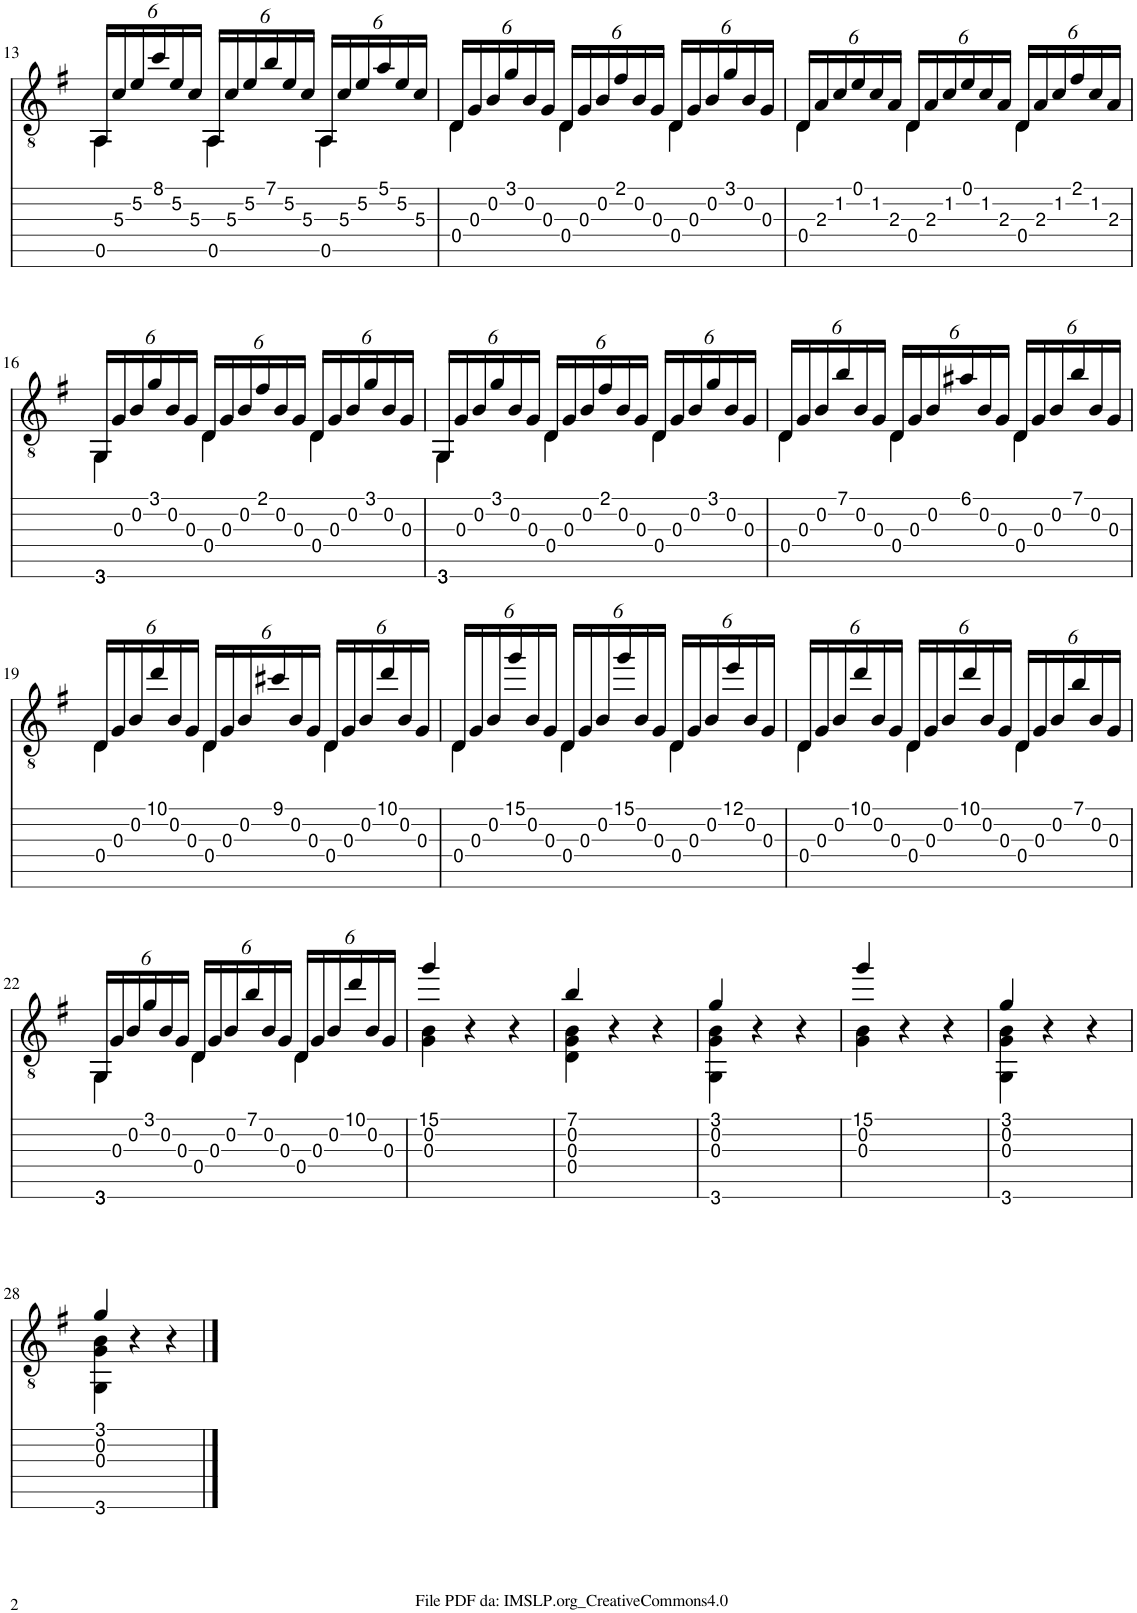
**kern	**kern
*part1	*part1
*staff2	*staff1
*I"Guitar	*
*I'Guit.	*
!!LO:PB:g=z
*	*clefGv2
*k[f#]	*k[f#]
*M3/4	*M3/4
*Xbrackettup	*Xbrackettup
=13	=13
*^	*^
24AALL	4AA	24AA/LL	4AA\
24c	.	24c/	.
24eJ	.	24e/	.
24ccL	.	24cc/	.
24e	.	24e/	.
24cJJ	.	24c/JJ	.
24AALL	4AA	24AA/LL	4AA\
24c	.	24c/	.
24eJ	.	24e/	.
24bL	.	24b/	.
24e	.	24e/	.
24cJJ	.	24c/JJ	.
24AALL	4AA	24AA/LL	4AA\
24c	.	24c/	.
24eJ	.	24e/	.
24aL	.	24a/	.
24e	.	24e/	.
24cJJ	.	24c/JJ	.
=14	=14	=14	=14
24DLL	4D	24D/LL	4D\
24G	.	24G/	.
24BJ	.	24B/	.
24gL	.	24g/	.
24B	.	24B/	.
24GJJ	.	24G/JJ	.
24DLL	4D	24D/LL	4D\
24G	.	24G/	.
24BJ	.	24B/	.
24f#L	.	24f#/	.
24B	.	24B/	.
24GJJ	.	24G/JJ	.
24DLL	4D	24D/LL	4D\
24G	.	24G/	.
24BJ	.	24B/	.
24gL	.	24g/	.
24B	.	24B/	.
24GJJ	.	24G/JJ	.
=15	=15	=15	=15
24DLL	4D	24D/LL	4D\
24A	.	24A/	.
24cJ	.	24c/	.
24eL	.	24e/	.
24c	.	24c/	.
24AJJ	.	24A/JJ	.
24DLL	4D	24D/LL	4D\
24A	.	24A/	.
24cJ	.	24c/	.
24eL	.	24e/	.
24c	.	24c/	.
24AJJ	.	24A/JJ	.
24DLL	4D	24D/LL	4D\
24A	.	24A/	.
24cJ	.	24c/	.
24f#L	.	24f#/	.
24c	.	24c/	.
24AJJ	.	24A/JJ	.
!!LO:LB:g=z	!!
=16	=16	=16	=16
24GGLL	4GG	24GG/LL	4GG\
24G	.	24G/	.
24BJ	.	24B/	.
24gL	.	24g/	.
24B	.	24B/	.
24GJJ	.	24G/JJ	.
24DLL	4D	24D/LL	4D\
24G	.	24G/	.
24BJ	.	24B/	.
24f#L	.	24f#/	.
24B	.	24B/	.
24GJJ	.	24G/JJ	.
24DLL	4D	24D/LL	4D\
24G	.	24G/	.
24BJ	.	24B/	.
24gL	.	24g/	.
24B	.	24B/	.
24GJJ	.	24G/JJ	.
=17	=17	=17	=17
24GGLL	4GG	24GG/LL	4GG\
24G	.	24G/	.
24BJ	.	24B/	.
24gL	.	24g/	.
24B	.	24B/	.
24GJJ	.	24G/JJ	.
24DLL	4D	24D/LL	4D\
24G	.	24G/	.
24BJ	.	24B/	.
24f#L	.	24f#/	.
24B	.	24B/	.
24GJJ	.	24G/JJ	.
24DLL	4D	24D/LL	4D\
24G	.	24G/	.
24BJ	.	24B/	.
24gL	.	24g/	.
24B	.	24B/	.
24GJJ	.	24G/JJ	.
=18	=18	=18	=18
24DLL	4D	24D/LL	4D\
24G	.	24G/	.
24BJ	.	24B/	.
24bL	.	24b/	.
24B	.	24B/	.
24GJJ	.	24G/JJ	.
24DLL	4D	24D/LL	4D\
24G	.	24G/	.
24BJ	.	24B/	.
24a#L	.	24a#X/	.
24B	.	24B/	.
24GJJ	.	24G/JJ	.
24DLL	4D	24D/LL	4D\
24G	.	24G/	.
24BJ	.	24B/	.
24bL	.	24b/	.
24B	.	24B/	.
24GJJ	.	24G/JJ	.
!!LO:LB:g=z	!!
=19	=19	=19	=19
24DLL	4D	24D/LL	4D\
24G	.	24G/	.
24BJ	.	24B/	.
24ddL	.	24dd/	.
24B	.	24B/	.
24GJJ	.	24G/JJ	.
24DLL	4D	24D/LL	4D\
24G	.	24G/	.
24BJ	.	24B/	.
24cc#L	.	24cc#X/	.
24B	.	24B/	.
24GJJ	.	24G/JJ	.
24DLL	4D	24D/LL	4D\
24G	.	24G/	.
24BJ	.	24B/	.
24ddL	.	24dd/	.
24B	.	24B/	.
24GJJ	.	24G/JJ	.
=20	=20	=20	=20
24DLL	4D	24D/LL	4D\
24G	.	24G/	.
24BJ	.	24B/	.
24ggL	.	24gg/	.
24B	.	24B/	.
24GJJ	.	24G/JJ	.
24DLL	4D	24D/LL	4D\
24G	.	24G/	.
24BJ	.	24B/	.
24ggL	.	24gg/	.
24B	.	24B/	.
24GJJ	.	24G/JJ	.
24DLL	4D	24D/LL	4D\
24G	.	24G/	.
24BJ	.	24B/	.
24eeL	.	24ee/	.
24B	.	24B/	.
24GJJ	.	24G/JJ	.
=21	=21	=21	=21
24DLL	4D	24D/LL	4D\
24G	.	24G/	.
24BJ	.	24B/	.
24ddL	.	24dd/	.
24B	.	24B/	.
24GJJ	.	24G/JJ	.
24DLL	4D	24D/LL	4D\
24G	.	24G/	.
24BJ	.	24B/	.
24ddL	.	24dd/	.
24B	.	24B/	.
24GJJ	.	24G/JJ	.
24DLL	4D	24D/LL	4D\
24G	.	24G/	.
24BJ	.	24B/	.
24bL	.	24b/	.
24B	.	24B/	.
24GJJ	.	24G/JJ	.
!!LO:LB:g=z	!!
=22	=22	=22	=22
24GGLL	4GG	24GG/LL	4GG\
24G	.	24G/	.
24BJ	.	24B/	.
24gL	.	24g/	.
24B	.	24B/	.
24GJJ	.	24G/JJ	.
24DLL	4D	24D/LL	4D\
24G	.	24G/	.
24BJ	.	24B/	.
24bL	.	24b/	.
24B	.	24B/	.
24GJJ	.	24G/JJ	.
24DLL	4D	24D/LL	4D\
24G	.	24G/	.
24BJ	.	24B/	.
24ddL	.	24dd/	.
24B	.	24B/	.
24GJJ	.	24G/JJ	.
=23	=23	=23	=23
4gg	4G 4B	4gg/	4G\ 4B\
4r	2ryy	4r	2ryy
4r	.	4r	.
=24	=24	=24	=24
4b	4D 4G 4B	4b/	4D\ 4G\ 4B\
4r	2ryy	4r	2ryy
4r	.	4r	.
=25	=25	=25	=25
4g	4GG 4G 4B	4g/	4GG\ 4G\ 4B\
4r	2ryy	4r	2ryy
4r	.	4r	.
=26	=26	=26	=26
4gg	4G 4B	4gg/	4G\ 4B\
4r	2ryy	4r	2ryy
4r	.	4r	.
=27	=27	=27	=27
4g	4GG 4G 4B	4g/	4GG\ 4G\ 4B\
4r	2ryy	4r	2ryy
4r	.	4r	.
!!LO:LB:g=z	!!
=28	=28	=28	=28
4g	4GG 4G 4B	4g/	4GG\ 4G\ 4B\
4r	2ryy	4r	2ryy
4r	.	4r	.
*v	*v	*	*
*	*v	*v
==	==
*-	*-
